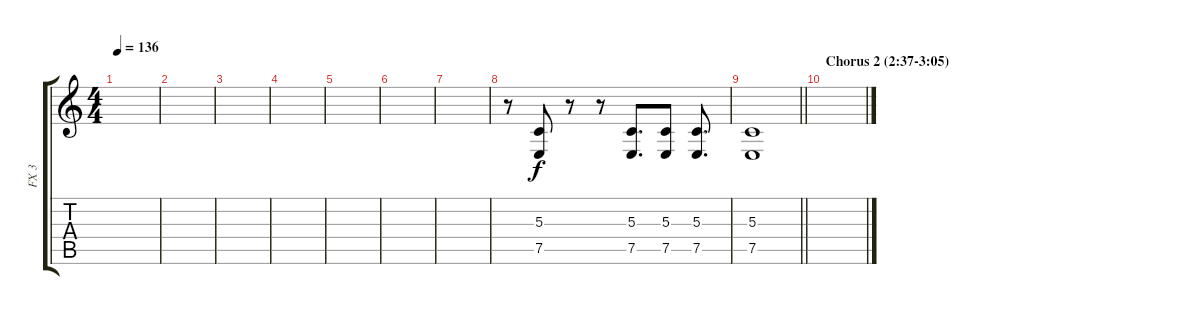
\track ("FX 3" "FX 3") {instrument fx6goblins}
\staff {score tabs}
\tuning (E4 B3 G3 D3 A2 E2) {hide}
\ts (4 4)
\tempo 136
\clef g2
\ks c
|
|
|
|
|
|
|
r.8{volume 16 instrument gunshot} (5.3 7.5).8 r.8 r.8 (5.3 7.5).8{d} (5.3 7.5).8 (5.3 7.5).8{d} |
\barLineRight lightlight
(5.3 7.5).1 |
\section ("" "Chorus 2 (2:37-3:05)")
